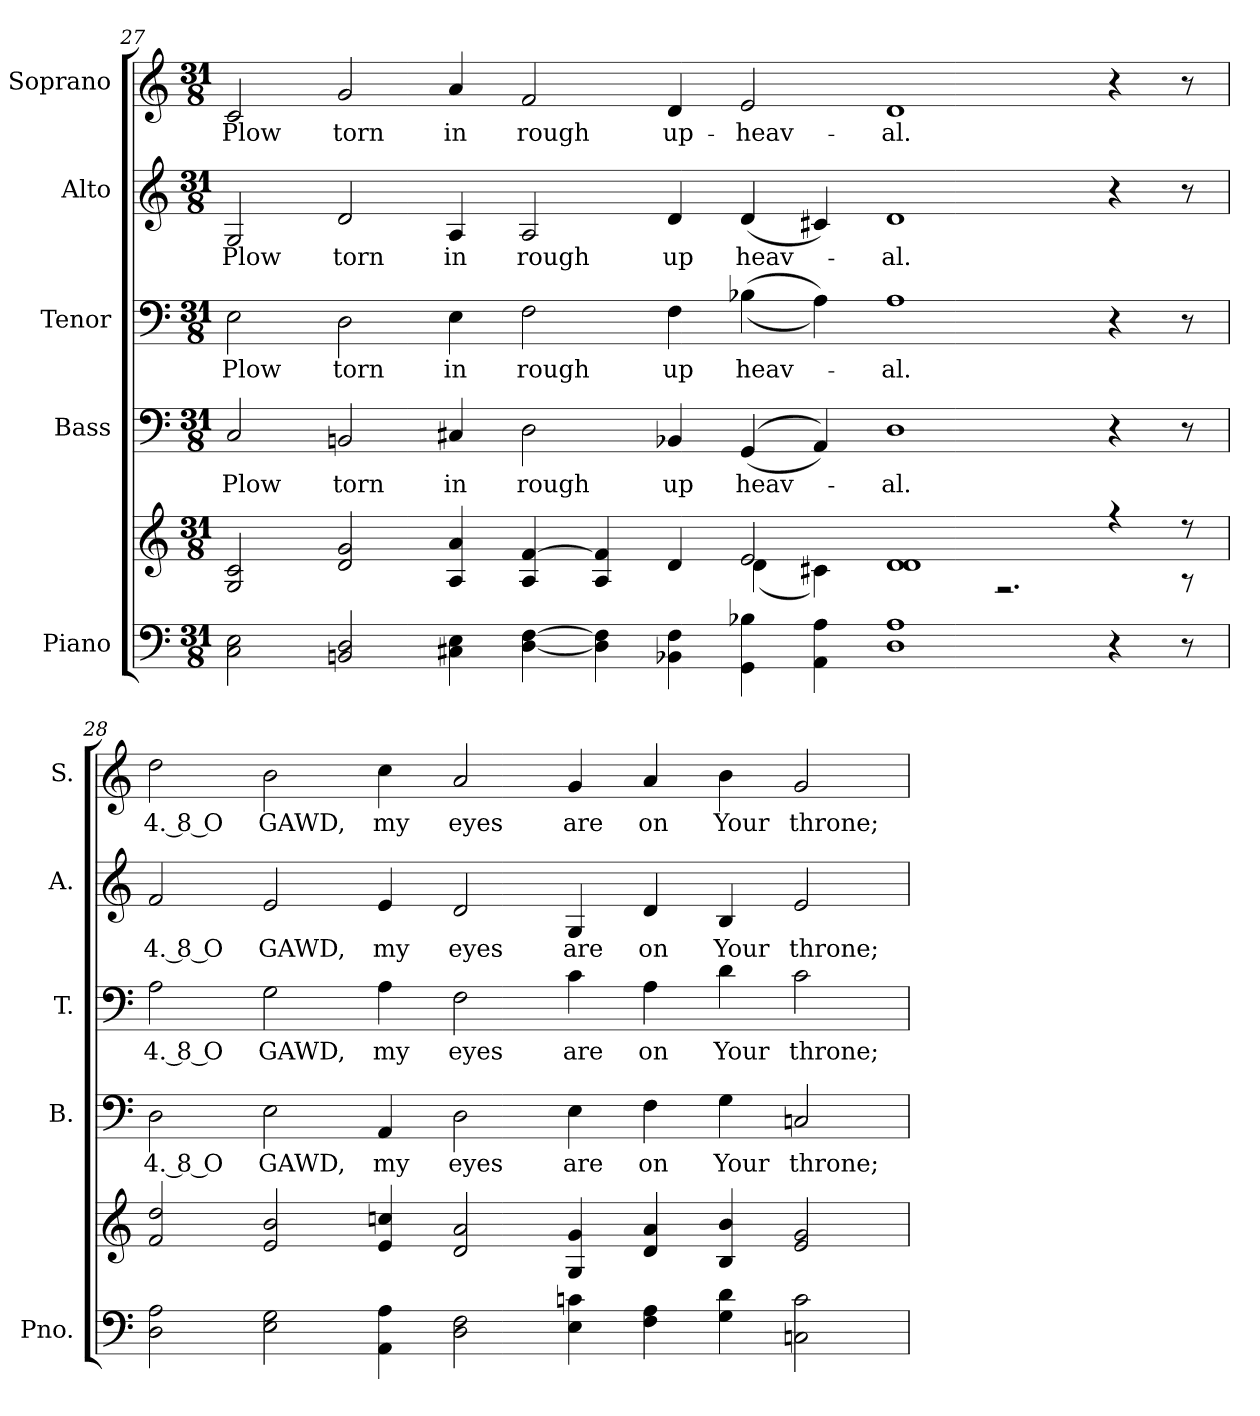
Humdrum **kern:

**kern	**kern	**kern	**text	**kern	**text	**kern	**text	**kern	**text
*part5	*part5	*part4	*part4	*part3	*part3	*part2	*part2	*part1	*part1
*staff6	*staff5	*staff4	*staff4	*staff3	*staff3	*staff2	*staff2	*staff1	*staff1
*I"Piano	*	*I"Bass	*	*I"Tenor	*	*I"Alto	*	*I"Soprano	*
*I'Pno.	*	*I'B.	*	*I'T.	*	*I'A.	*	*I'S.	*
!!LO:PB:g=z
*clefF4	*clefG2	*clefF4	*	*clefF4	*	*clefG2	*	*clefG2	*
*k[]	*k[]	*k[]	*	*k[]	*	*k[]	*	*k[]	*
*C:	*C:	*C:	*	*C:	*	*C:	*	*C:	*
*M31/8	*M31/8	*M31/8	*	*M31/8	*	*M31/8	*	*M31/8	*
=27	=27	=27	=27	=27	=27	=27	=27	=27	=27
*	*^	*	*	*	*	*	*	*	*
!	!	!	!	!LO:LY:b:color=#000000	!	!	!	!	!	!
!	!	!	!	!	!	!LO:LY:b:color=#000000	!	!	!	!
!	!	!	!	!	!	!	!	!LO:LY:b:color=#000000	!	!
!	!	!	!	!	!	!	!	!	!	!LO:LY:b:color=#000000
2Ci\ 2Ei	2Gi/ 2ci	1ryy	2Ci/	Plow	2Ei\	Plow	2Gi/	Plow	2ci/	Plow
!	!	!	!	!LO:LY:b:color=#000000	!	!	!	!	!	!
!	!	!	!	!	!	!LO:LY:b:color=#000000	!	!	!	!
!	!	!	!	!	!	!	!	!LO:LY:b:color=#000000	!	!
!	!	!	!	!	!	!	!	!	!	!LO:LY:b:color=#000000
2BBni/ 2Di	2di/ 2gi	.	2BBni/	torn	2Di\	torn	2di/	torn	2gi/	torn
!	!	!	!	!LO:LY:b:color=#000000	!	!	!	!	!	!
!	!	!	!	!	!	!LO:LY:b:color=#000000	!	!	!	!
!	!	!	!	!	!	!	!	!LO:LY:b:color=#000000	!	!
!	!	!	!	!	!	!	!	!	!	!LO:LY:b:color=#000000
4C#Xi\ 4Ei	4Ai/ 4ai	2ryy	4C#Xi/	in	4Ei\	in	4Ai/	in	4ai/	in
!	!	!	!	!LO:LY:b:color=#000000	!	!	!	!	!	!
!	!	!	!	!	!	!LO:LY:b:color=#000000	!	!	!	!
!	!	!	!	!	!	!	!	!LO:LY:b:color=#000000	!	!
!	!	!	!	!	!	!	!	!	!	!LO:LY:b:color=#000000
[<4Di\ [>4Fi	4Ai/ [>4fi	.	2Di\	rough	2Fi\	rough	2Ai/	rough	2fi/	rough
4Di\] 4Fi]	4Ai/ 4fi]	2ryy	.	.	.	.	.	.	.	.
!	!	!	!	!LO:LY:b:color=#000000	!	!	!	!	!	!
!	!	!	!	!	!	!LO:LY:b:color=#000000	!	!	!	!
!	!	!	!	!	!	!	!	!LO:LY:b:color=#000000	!	!
!	!	!	!	!	!	!	!	!	!	!LO:LY:b:color=#000000
4BB-Xi\ 4Fi	4di/	.	4BB-Xi/	up	4Fi\	up	4di/	up	4di/	up-
!	!	!	!	!LO:LY:b:color=#000000	!	!	!	!	!	!
!	!	!	!	!	!	!LO:LY:b:color=#000000	!	!	!	!
!	!	!	!	!	!	!	!	!LO:LY:b:color=#000000	!	!
!	!	!	!	!	!	!	!	!	!	!LO:LY:b:color=#000000
4GGi\ 4B-Xi	2ei/	(4di\	((4GGi/	heav-	((4B-Xi\	heav-	(4di/	heav-	2ei/	-heav-
4AAi\ 4Ai	.	4c#Xi\)	4AAi/))	.	4Ai\))	.	4c#Xi/)	.	.	.
!	!	!	!	!LO:LY:b:color=#000000	!	!	!	!	!	!
!	!	!	!	!	!	!LO:LY:b:color=#000000	!	!	!	!
!	!	!	!	!	!	!	!	!LO:LY:b:color=#000000	!	!
!	!	!	!	!	!	!	!	!	!	!LO:LY:b:color=#000000
1Di 1Ai	1di 1di	2ryy	1Di	-al.	1Ai	-al.	1di	-al.	1di	-al.
.	.	2.r	.	.	.	.	.	.	.	.
4r	4r	.	4r	.	4r	.	4r	.	4r	.
8r	8r	8r	8r	.	8r	.	8r	.	8r	.
*	*v	*v	*	*	*	*	*	*	*	*
=28	=28	=28	=28	=28	=28	=28	=28	=28	=28
*	*^	*	*	*	*	*	*	*	*
!	!	!	!	!LO:LY:b:color=#000000	!	!	!	!	!	!
*	*v	*v	*	*	*	*	*	*	*	*
*	*^	*	*	*	*	*	*	*	*
!	!	!	!	!	!	!LO:LY:b:color=#000000	!	!	!	!
*	*v	*v	*	*	*	*	*	*	*	*
*	*^	*	*	*	*	*	*	*	*
!	!	!	!	!	!	!	!	!LO:LY:b:color=#000000	!	!
*	*v	*v	*	*	*	*	*	*	*	*
*	*^	*	*	*	*	*	*	*	*
!	!	!	!	!	!	!	!	!	!	!LO:LY:b:color=#000000
*	*v	*v	*	*	*	*	*	*	*	*
2Di\ 2Ai	2fi/ 2ddi	2Di\	4. 8 O	2Ai\	4. 8 O	2fi/	4. 8 O	2ddi\	4. 8 O
!	!	!	!LO:LY:b:color=#000000	!	!	!	!	!	!
!	!	!	!	!	!LO:LY:b:color=#000000	!	!	!	!
!	!	!	!	!	!	!	!LO:LY:b:color=#000000	!	!
!	!	!	!	!	!	!	!	!	!LO:LY:b:color=#000000
2Ei\ 2Gi	2ei/ 2bi	2Ei\	GAWD,	2Gi\	GAWD,	2ei/	GAWD,	2bi\	GAWD,
!	!	!	!LO:LY:b:color=#000000	!	!	!	!	!	!
!	!	!	!	!	!LO:LY:b:color=#000000	!	!	!	!
!	!	!	!	!	!	!	!LO:LY:b:color=#000000	!	!
!	!	!	!	!	!	!	!	!	!LO:LY:b:color=#000000
4AAi\ 4Ai	4ei/ 4ccni	4AAi/	my	4Ai\	my	4ei/	my	4cci\	my
!	!	!	!LO:LY:b:color=#000000	!	!	!	!	!	!
!	!	!	!	!	!LO:LY:b:color=#000000	!	!	!	!
!	!	!	!	!	!	!	!LO:LY:b:color=#000000	!	!
!	!	!	!	!	!	!	!	!	!LO:LY:b:color=#000000
2Di\ 2Fi	2di/ 2ai	2Di\	eyes	2Fi\	eyes	2di/	eyes	2ai/	eyes
!	!	!	!LO:LY:b:color=#000000	!	!	!	!	!	!
!	!	!	!	!	!LO:LY:b:color=#000000	!	!	!	!
!	!	!	!	!	!	!	!LO:LY:b:color=#000000	!	!
!	!	!	!	!	!	!	!	!	!LO:LY:b:color=#000000
4Ei\ 4cni	4Gi/ 4gi	4Ei\	are	4ci\	are	4Gi/	are	4gi/	are
!	!	!	!LO:LY:b:color=#000000	!	!	!	!	!	!
!	!	!	!	!	!LO:LY:b:color=#000000	!	!	!	!
!	!	!	!	!	!	!	!LO:LY:b:color=#000000	!	!
!	!	!	!	!	!	!	!	!	!LO:LY:b:color=#000000
4Fi\ 4Ai	4di/ 4ai	4Fi\	on	4Ai\	on	4di/	on	4ai/	on
!	!	!	!LO:LY:b:color=#000000	!	!	!	!	!	!
!	!	!	!	!	!LO:LY:b:color=#000000	!	!	!	!
!	!	!	!	!	!	!	!LO:LY:b:color=#000000	!	!
!	!	!	!	!	!	!	!	!	!LO:LY:b:color=#000000
4Gi\ 4di	4Bi/ 4bi	4Gi\	Your	4di\	Your	4Bi/	Your	4bi\	Your
!	!	!	!LO:LY:b:color=#000000	!	!	!	!	!	!
!	!	!	!	!	!LO:LY:b:color=#000000	!	!	!	!
!	!	!	!	!	!	!	!LO:LY:b:color=#000000	!	!
!	!	!	!	!	!	!	!	!	!LO:LY:b:color=#000000
2Cni\ 2ci	2ei/ 2gi	2Cni/	throne;	2ci\	throne;	2ei/	throne;	2gi/	throne;
=	=	=	=	=	=	=	=	=	=
*-	*-	*-	*-	*-	*-	*-	*-	*-	*-
